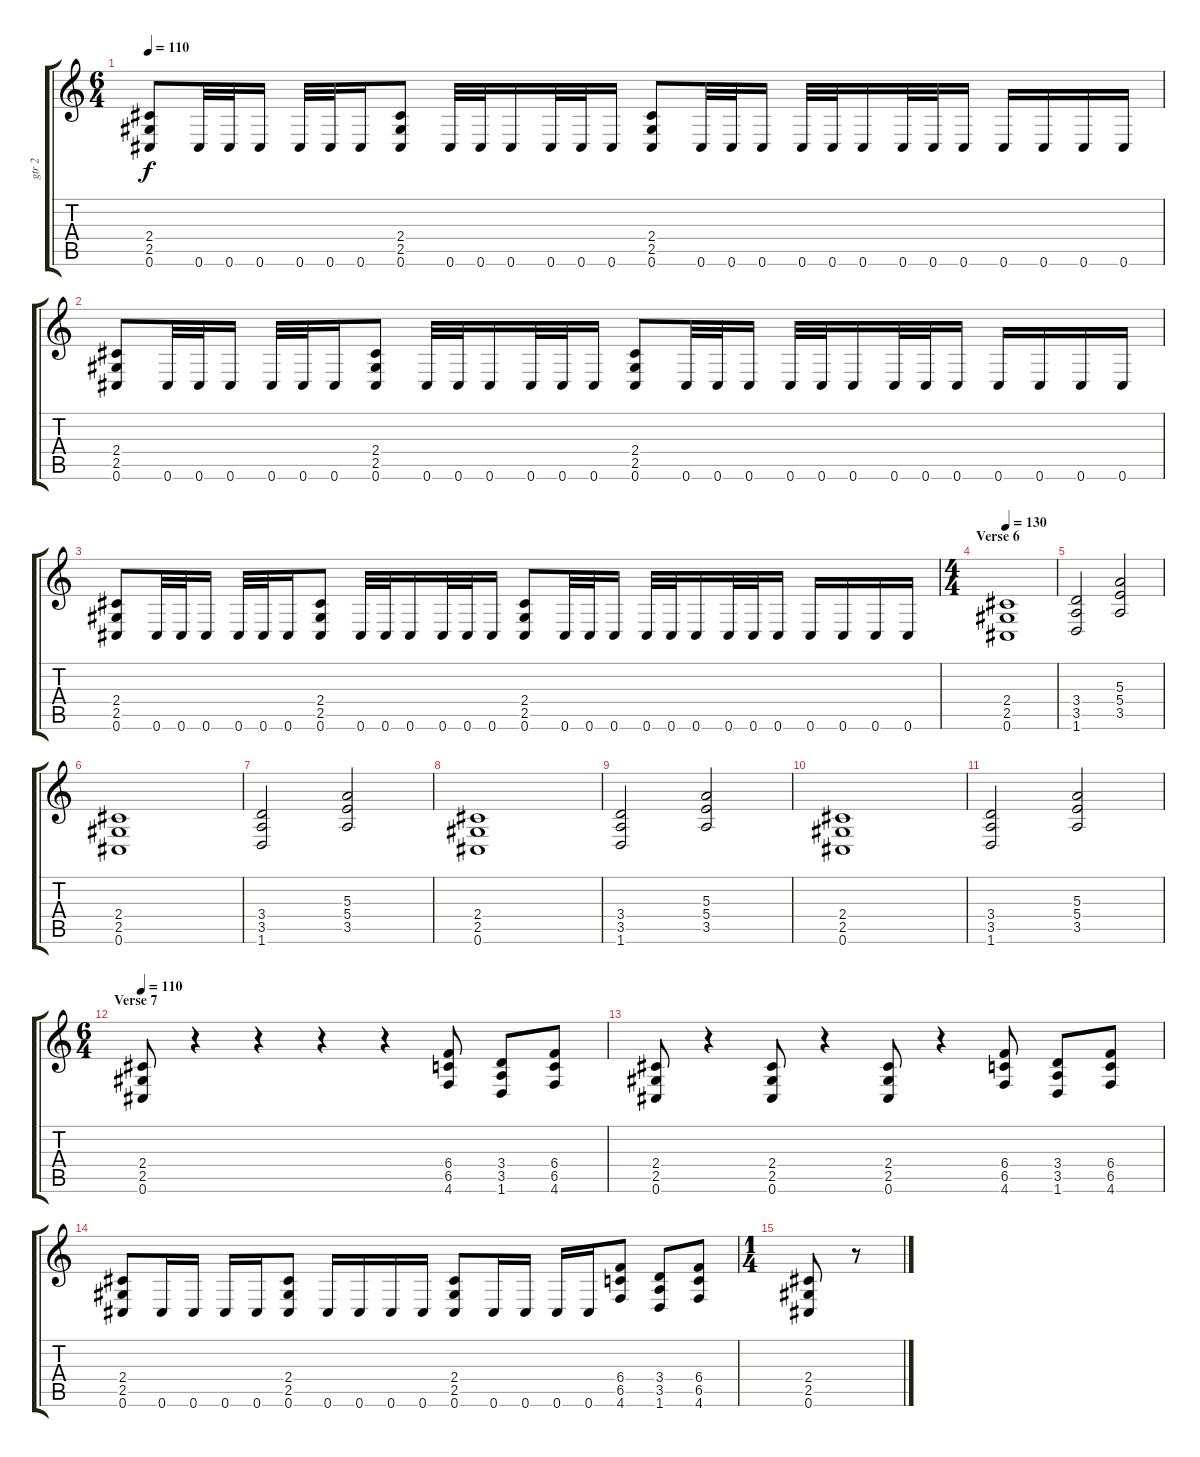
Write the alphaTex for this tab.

\track ("gtr 2" "gtr 2") {instrument distortionguitar}
\staff {score tabs}
\tuning (Db4 Ab3 E3 B2 Gb2 Db2) {hide}
\ts (6 4)
\tempo 110
\clef g2
\ks c
(2.4 2.5 0.6).8{dy f} 0.6.32 0.6.32 0.6.16 0.6.32 0.6.32 0.6.16 (2.4 2.5 0.6).8 0.6.32 0.6.32 0.6.16 0.6.32 0.6.32 0.6.16 (2.4 2.5 0.6).8 0.6.32 0.6.32 0.6.16 0.6.32 0.6.32 0.6.16 0.6.32 0.6.32 0.6.16 0.6.16 0.6.16 0.6.16 0.6.16 |
(2.4 2.5 0.6).8 0.6.32 0.6.32 0.6.16 0.6.32 0.6.32 0.6.16 (2.4 2.5 0.6).8 0.6.32 0.6.32 0.6.16 0.6.32 0.6.32 0.6.16 (2.4 2.5 0.6).8 0.6.32 0.6.32 0.6.16 0.6.32 0.6.32 0.6.16 0.6.32 0.6.32 0.6.16 0.6.16 0.6.16 0.6.16 0.6.16 |
(2.4 2.5 0.6).8 0.6.32 0.6.32 0.6.16 0.6.32 0.6.32 0.6.16 (2.4 2.5 0.6).8 0.6.32 0.6.32 0.6.16 0.6.32 0.6.32 0.6.16 (2.4 2.5 0.6).8 0.6.32 0.6.32 0.6.16 0.6.32 0.6.32 0.6.16 0.6.32 0.6.32 0.6.16 0.6.16 0.6.16 0.6.16 0.6.16 |
\ts (4 4)
\section ("" "Verse 6")
\tempo 130
(2.4 2.5 0.6).1 |
(3.4 3.5 1.6).2 (5.3 5.4 3.5).2 |
(2.4 2.5 0.6).1 |
(3.4 3.5 1.6).2 (5.3 5.4 3.5).2 |
(2.4 2.5 0.6).1 |
(3.4 3.5 1.6).2 (5.3 5.4 3.5).2 |
(2.4 2.5 0.6).1 |
(3.4 3.5 1.6).2 (5.3 5.4 3.5).2 |
\ts (6 4)
\section ("" "Verse 7")
\tempo 110
(2.4 2.5 0.6).8 r.4 r.4 r.4 r.4 (6.4 6.5 4.6).8 (3.4 3.5 1.6).8 (6.4 6.5 4.6).8 |
(2.4 2.5 0.6).8 r.4 (2.4 2.5 0.6).8 r.4 (2.4 2.5 0.6).8 r.4 (6.4 6.5 4.6).8 (3.4 3.5 1.6).8 (6.4 6.5 4.6).8 |
(2.4 2.5 0.6).8 0.6.16 0.6.16 0.6.16 0.6.16 (2.4 2.5 0.6).8 0.6.16 0.6.16 0.6.16 0.6.16 (2.4 2.5 0.6).8 0.6.16 0.6.16 0.6.16 0.6.16 (6.4 6.5 4.6).8 (3.4 3.5 1.6).8 (6.4 6.5 4.6).8 |
\ts (1 4)
(2.4 2.5 0.6).8 r.8
